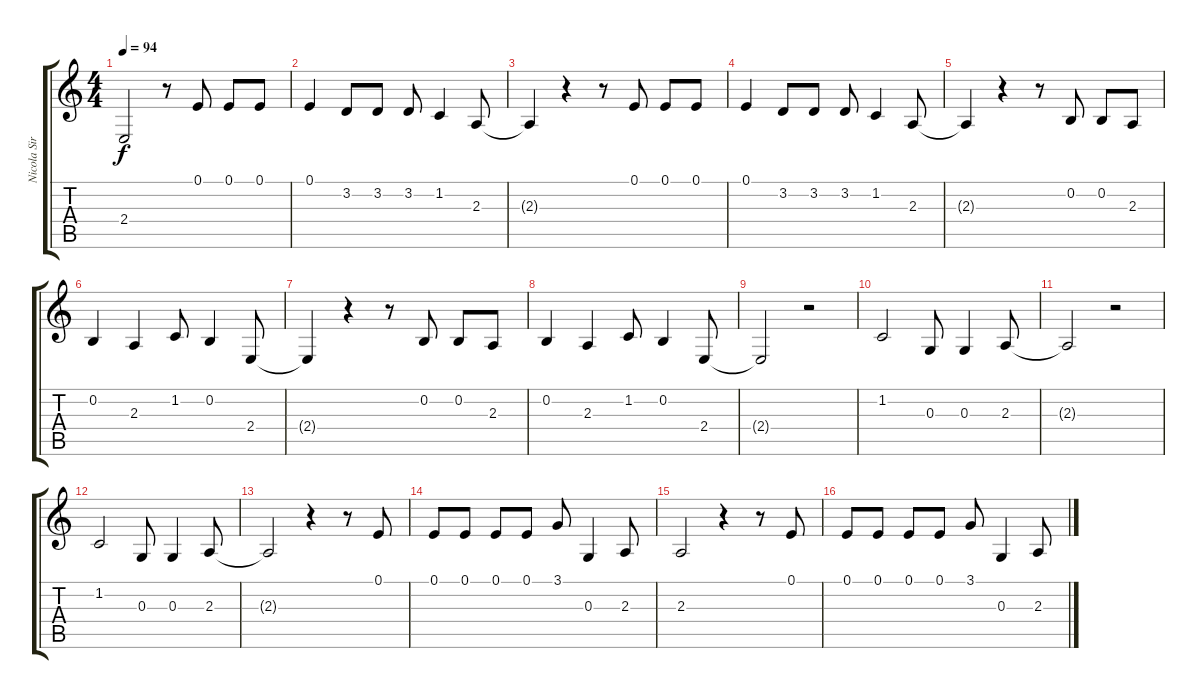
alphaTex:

\track ("Nicola Sirkis" "Nicola Sir") {instrument panflute}
\staff {score tabs}
\tuning (E4 B3 G3 D3 A2 E2) {hide}
\ts (4 4)
\tempo 94
\clef g2
\ks c
2.4{t}.2{dy f} r.8 0.1.8 0.1.8 0.1.8 |
0.1.4 3.2.8 3.2.8 3.2.8 1.2.4 2.3.8 |
2.3{t}.4 r.4 r.8 0.1.8 0.1.8 0.1.8 |
0.1.4 3.2.8 3.2.8 3.2.8 1.2.4 2.3.8 |
2.3{t}.4 r.4 r.8 0.2.8 0.2.8 2.3.8 |
0.2.4 2.3.4 1.2.8 0.2.4 2.4.8 |
2.4{t}.4 r.4 r.8 0.2.8 0.2.8 2.3.8 |
0.2.4 2.3.4 1.2.8 0.2.4 2.4.8 |
2.4{t}.2 r.2 |
1.2.2 0.3.8 0.3.4 2.3.8 |
2.3{t}.2 r.2 |
1.2.2 0.3.8 0.3.4 2.3.8 |
2.3{t}.2 r.4 r.8 0.1.8 |
0.1.8 0.1.8 0.1.8 0.1.8 3.1.8 0.3.4 2.3.8 |
2.3.2 r.4 r.8 0.1.8 |
0.1.8 0.1.8 0.1.8 0.1.8 3.1.8 0.3.4 2.3.8
